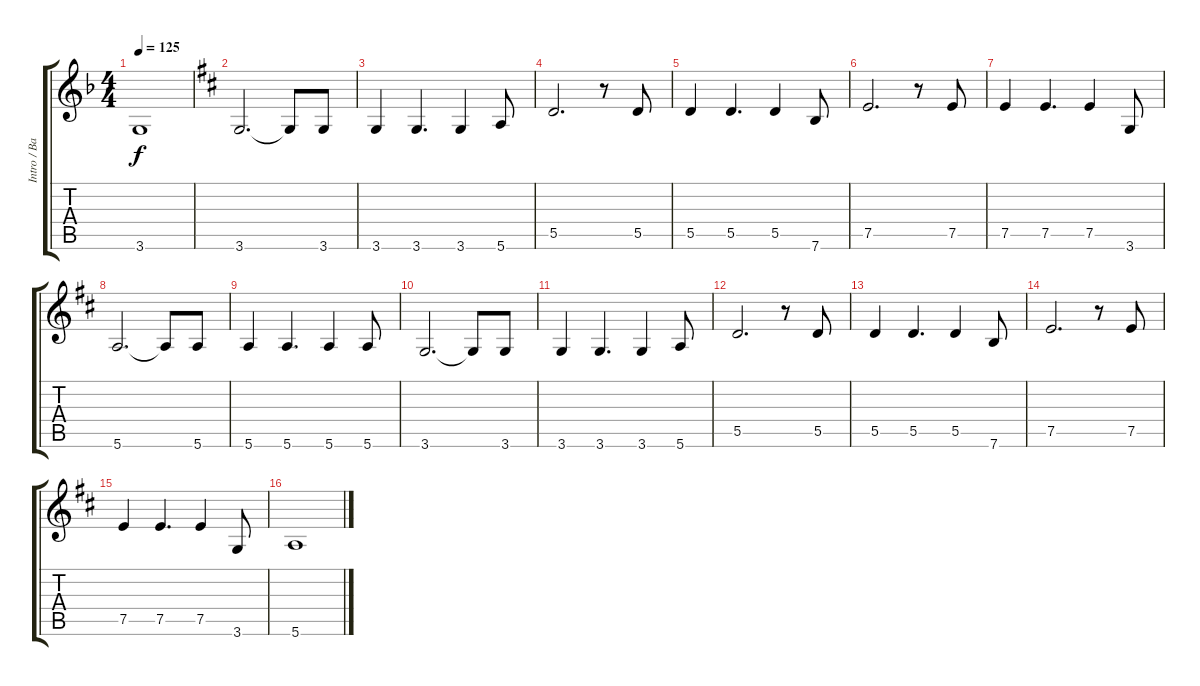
\track ("Intro / Bajo" "Intro / Ba") {instrument acousticguitarsteel}
\staff {score tabs}
\tuning (E4 B3 G3 D3 A2 E2) {hide}
\ts (4 4)
\tempo 125
\clef g2
\ks f
3.6{t}.1{dy f} |
\ks d
3.6.2{d} 3.6{t}.8 3.6.8 |
3.6.4 3.6.4{d} 3.6.4 5.6.8 |
5.5.2{d} r.8 5.5.8 |
5.5.4 5.5.4{d} 5.5.4 7.6.8 |
7.5.2{d} r.8 7.5.8 |
7.5.4 7.5.4{d} 7.5.4 3.6.8 |
5.6.2{d} 5.6{t}.8 5.6.8 |
5.6.4 5.6.4{d} 5.6.4 5.6.8 |
3.6.2{d} 3.6{t}.8 3.6.8 |
3.6.4 3.6.4{d} 3.6.4 5.6.8 |
5.5.2{d} r.8 5.5.8 |
5.5.4 5.5.4{d} 5.5.4 7.6.8 |
7.5.2{d} r.8 7.5.8 |
7.5.4 7.5.4{d} 7.5.4 3.6.8 |
5.6.1
